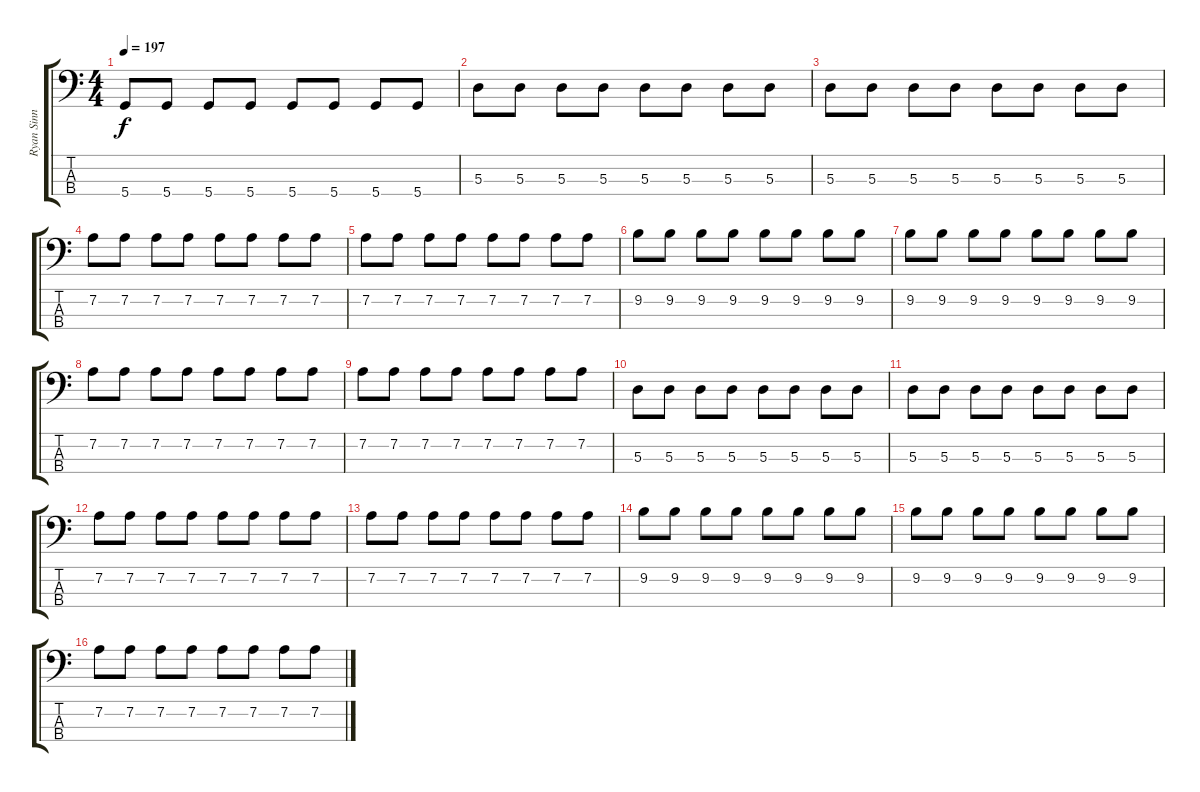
\track ("Ryan Sinn Bass" "Ryan Sinn ") {instrument electricbasspick}
\staff {score tabs}
\tuning (G2 D2 A1 D1) {hide}
\ts (4 4)
\tempo 197
\clef f4
\ks c
5.4.8{dy f} 5.4.8 5.4.8 5.4.8 5.4.8 5.4.8 5.4.8 5.4.8 |
5.3.8 5.3.8 5.3.8 5.3.8 5.3.8 5.3.8 5.3.8 5.3.8 |
5.3.8 5.3.8 5.3.8 5.3.8 5.3.8 5.3.8 5.3.8 5.3.8 |
7.2.8 7.2.8 7.2.8 7.2.8 7.2.8 7.2.8 7.2.8 7.2.8 |
7.2.8 7.2.8 7.2.8 7.2.8 7.2.8 7.2.8 7.2.8 7.2.8 |
9.2.8 9.2.8 9.2.8 9.2.8 9.2.8 9.2.8 9.2.8 9.2.8 |
9.2.8 9.2.8 9.2.8 9.2.8 9.2.8 9.2.8 9.2.8 9.2.8 |
7.2.8 7.2.8 7.2.8 7.2.8 7.2.8 7.2.8 7.2.8 7.2.8 |
7.2.8 7.2.8 7.2.8 7.2.8 7.2.8 7.2.8 7.2.8 7.2.8 |
5.3.8 5.3.8 5.3.8 5.3.8 5.3.8 5.3.8 5.3.8 5.3.8 |
5.3.8 5.3.8 5.3.8 5.3.8 5.3.8 5.3.8 5.3.8 5.3.8 |
7.2.8 7.2.8 7.2.8 7.2.8 7.2.8 7.2.8 7.2.8 7.2.8 |
7.2.8 7.2.8 7.2.8 7.2.8 7.2.8 7.2.8 7.2.8 7.2.8 |
9.2.8 9.2.8 9.2.8 9.2.8 9.2.8 9.2.8 9.2.8 9.2.8 |
9.2.8 9.2.8 9.2.8 9.2.8 9.2.8 9.2.8 9.2.8 9.2.8 |
7.2.8 7.2.8 7.2.8 7.2.8 7.2.8 7.2.8 7.2.8 7.2.8
